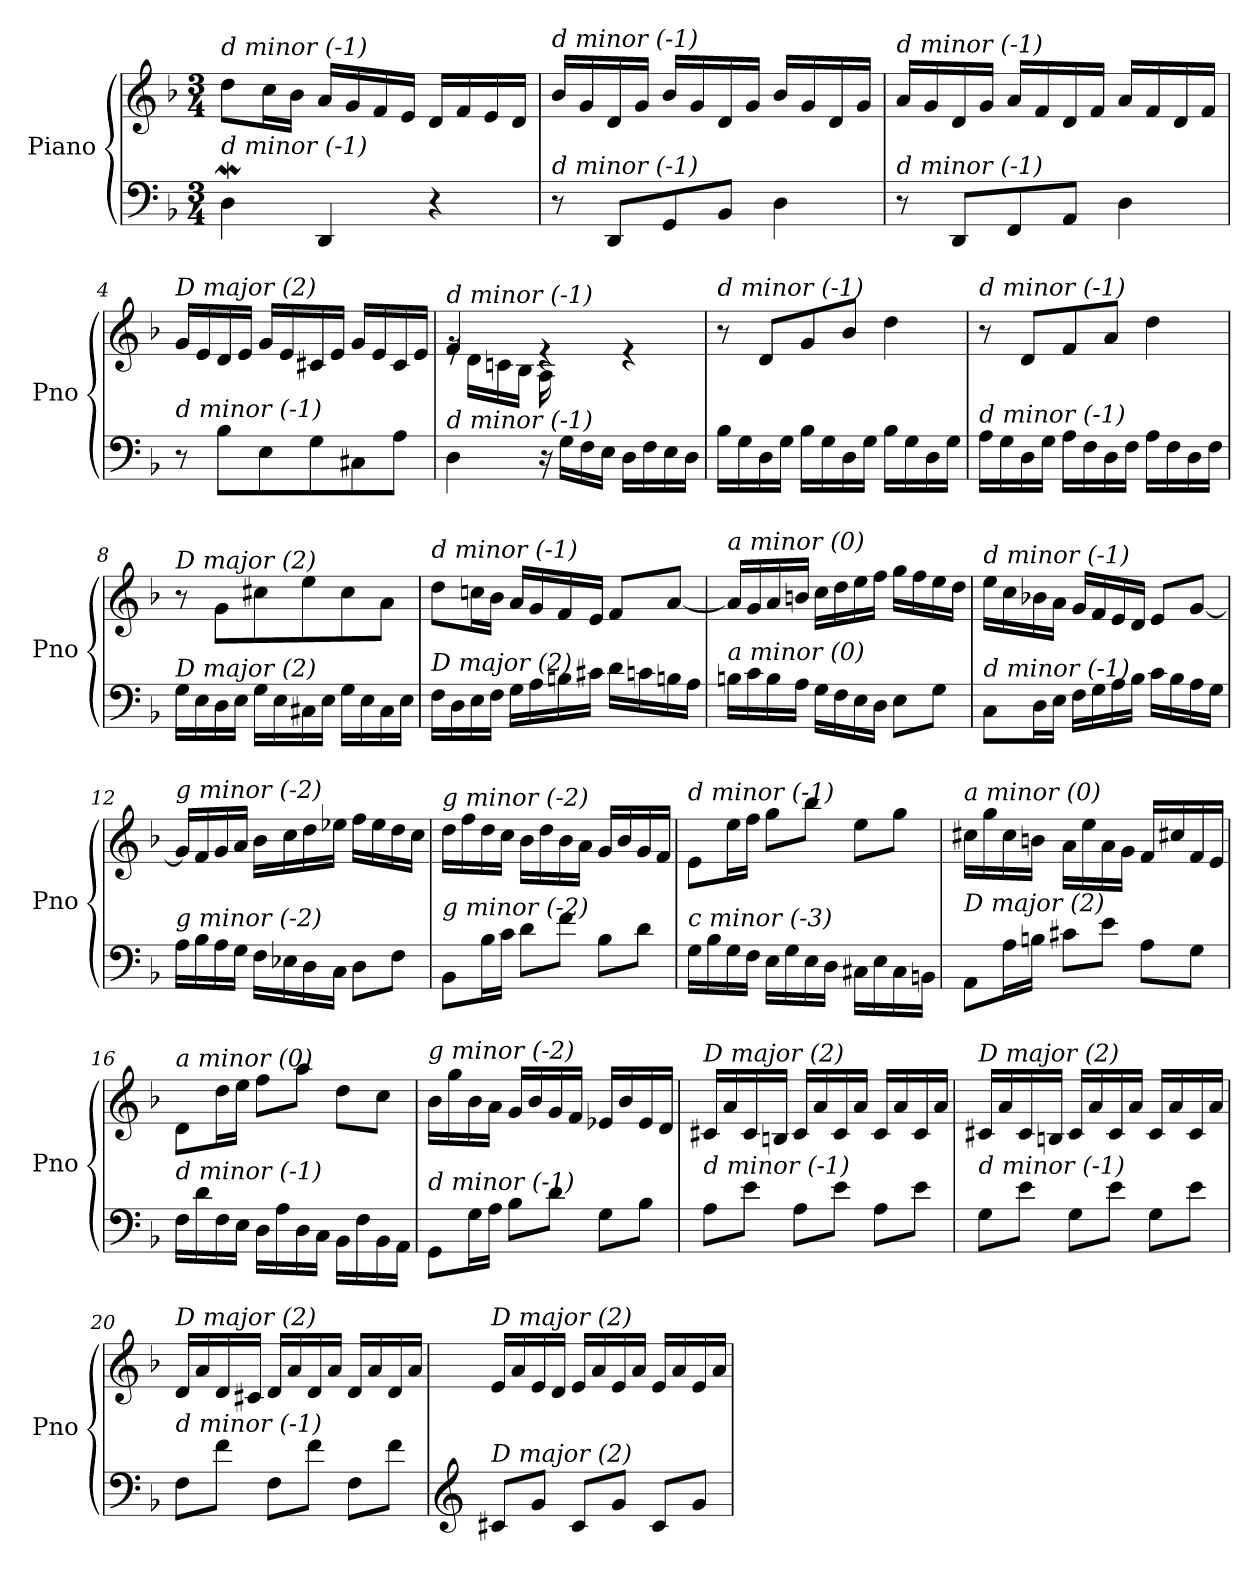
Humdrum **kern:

**kern	**kern
*part1	*part1
*staff2	*staff1
*I"Piano	*
*I'Pno	*
*clefF4	*clefG2
*k[b-]	*k[b-]
*M3/4	*M3/4
=1	=1
!	!LO:TX:i:t=d minor (-1)
!LO:TX:i:t=d minor (-1)	!
4DW\	8dd\L
.	16cc\L
.	16b-\JJ
4DD/	16a/LL
.	16g/
.	16f/
.	16e/JJ
4r	16d/LL
.	16f/
.	16e/
.	16d/JJ
=2	=2
!	!LO:TX:i:t=d minor (-1)
!LO:TX:i:t=d minor (-1)	!
8r	16b-/LL
.	16g/
8DD/L	16d/
.	16g/JJ
8GG/	16b-/LL
.	16g/
8BB-/J	16d/
.	16g/JJ
4D\	16b-/LL
.	16g/
.	16d/
.	16g/JJ
=3	=3
!	!LO:TX:i:t=d minor (-1)
!LO:TX:i:t=d minor (-1)	!
8r	16a/LL
.	16g/
8DD/L	16d/
.	16g/JJ
8FF/	16a/LL
.	16f/
8AA/J	16d/
.	16f/JJ
4D\	16a/LL
.	16f/
.	16d/
.	16f/JJ
=4	=4
!	!LO:TX:i:t=D major (2)
!LO:TX:i:t=d minor (-1)	!
8r	16g/LL
.	16e/
8B-\L	16d/
.	16e/JJ
8E\	16g/LL
.	16e/
8G\	16c#X/
.	16e/JJ
8C#X\	16g/LL
.	16e/
8A\J	16c#/
.	16e/JJ
!!LO:LB:g=z
=5	=5
*^	*^
!	!	!LO:TX:i:t=d minor (-1)	!
!LO:TX:i:t=d minor (-1)	!	!	!
4ryy	4D\	4f/	16rg
.	.	.	16d\LL
.	.	.	16cn\
.	.	.	16B-\JJ
16ryy	16r	4re	16A\
4..ryy	16G\LL	.	4..ryy
.	16F\	.	.
.	16E\JJ	.	.
.	16D\LL	4re	.
.	16F\	.	.
.	16E\	.	.
.	16D\JJ	.	.
*	*	*v	*v
=6	=6	=6
!	!	!LO:TX:i:t=d minor (-1)
!LO:TX:i:t=d minor (-1)	!	!
*v	*v	*
16B-\LL	8r
16G\	.
16D\	8d/L
16G\JJ	.
16B-\LL	8g/
16G\	.
16D\	8b-/J
16G\JJ	.
16B-\LL	4dd\
16G\	.
16D\	.
16G\JJ	.
=7	=7
!	!LO:TX:i:t=d minor (-1)
!LO:TX:i:t=d minor (-1)	!
16A\LL	8r
16G\	.
16D\	8d/L
16G\JJ	.
16A\LL	8f/
16F\	.
16D\	8a/J
16F\JJ	.
16A\LL	4dd\
16F\	.
16D\	.
16F\JJ	.
=8	=8
!	!LO:TX:i:t=D major (2)
!LO:TX:i:t=D major (2)	!
16G\LL	8r
16E\	.
16D\	8g\L
16E\JJ	.
16G\LL	8cc#X\
16E\	.
16C#X\	8ee\
16E\JJ	.
16G\LL	8cc#\
16E\	.
16C#\	8a\J
16E\JJ	.
!!LO:LB:g=z
=9	=9
!	!LO:TX:i:t=d minor (-1)
!LO:TX:i:t=D major (2)	!
16F\LL	8dd\L
16D\	.
16E\	16ccn\L
16F\JJ	16b-\JJ
16G\LL	16a/LL
16A\	16g/
16Bn\	16f/
16c#X\JJ	16e/JJ
16d\LL	8f/L
16cn\	.
16Bn\	[8a/J
16A\JJ	.
=10	=10
!	!LO:TX:i:t=a minor (0)
!LO:TX:i:t=a minor (0)	!
16Bn\LL	16a/LL]
16c\	16g/
16B\	16a/
16A\JJ	16bn/JJ
16G\LL	16cc\LL
16F\	16dd\
16E\	16ee\
16D\JJ	16ff\JJ
8E\L	16gg\LL
.	16ff\
8G\J	16ee\
.	16dd\JJ
=11	=11
!	!LO:TX:i:t=d minor (-1)
!LO:TX:i:t=d minor (-1)	!
8C\L	16ee\LL
.	16cc\
16D\L	16b-X\
16E\JJ	16a\JJ
16F\LL	16g/LL
16G\	16f/
16A\	16e/
16B-\JJ	16d/JJ
16c\LL	8e/L
16B-\	.
16A\	[8g/J
16G\JJ	.
=12	=12
!	!LO:TX:i:t=g minor (-2)
!LO:TX:i:t=g minor (-2)	!
16A\LL	16g/LL]
16B-\	16f/
16A\	16g/
16G\JJ	16a/JJ
16F\LL	16b-\LL
16E-X\	16cc\
16D\	16dd\
16C\JJ	16ee-X\JJ
8D\L	16ff\LL
.	16ee-\
8F\J	16dd\
.	16cc\JJ
!!LO:LB:g=z
=13	=13
!	!LO:TX:i:t=g minor (-2)
!LO:TX:i:t=g minor (-2)	!
8BB-\L	16dd\LL
.	16ff\
16B-\L	16dd\
16c\JJ	16cc\JJ
8d\L	16b-\LL
.	16dd\
8f\J	16b-\
.	16a\JJ
8B-\L	16g/LL
.	16b-/
8d\J	16g/
.	16f/JJ
=14	=14
!	!LO:TX:i:t=d minor (-1)
!LO:TX:i:t=c minor (-3)	!
16G\LL	8e\L
16B-\	.
16G\	16ee\L
16F\JJ	16ff\JJ
16E\LL	8gg\L
16G\	.
16E\	8bb-\J
16D\JJ	.
16C#X\LL	8ee\L
16E\	.
16C#\	8gg\J
16BBn\JJ	.
=15	=15
!	!LO:TX:i:t=a minor (0)
!LO:TX:i:t=D major (2)	!
8AA\L	16cc#X\LL
.	16gg\
16A\L	16cc#\
16Bn\JJ	16bn\JJ
8c#X\L	16a\LL
.	16ee\
8e\J	16a\
.	16g\JJ
8A\L	16f/LL
.	16cc#X/
8G\J	16f/
.	16e/JJ
=16	=16
!	!LO:TX:i:t=a minor (0)
!LO:TX:i:t=d minor (-1)	!
16F\LL	8d\L
16d\	.
16F\	16dd\L
16E\JJ	16ee\JJ
16D\LL	8ff\L
16A\	.
16D\	8aa\J
16C\JJ	.
16BB-\LL	8dd\L
16F\	.
16BB-\	8cc\J
16AA\JJ	.
!!LO:LB:g=z
=17	=17
!	!LO:TX:i:t=g minor (-2)
!LO:TX:i:t=d minor (-1)	!
8GG\L	16b-\LL
.	16gg\
16G\L	16b-\
16A\JJ	16a\JJ
8B-\L	16g/LL
.	16b-/
8d\J	16g/
.	16f/JJ
8G\L	16e-X/LL
.	16b-/
8B-\J	16e-/
.	16d/JJ
=18	=18
!	!LO:TX:i:t=D major (2)
!LO:TX:i:t=d minor (-1)	!
8A\L	16c#X/LL
.	16a/
8e\J	16c#/
.	16Bn/JJ
8A\L	16c#/LL
.	16a/
8e\J	16c#/
.	16a/JJ
8A\L	16c#/LL
.	16a/
8e\J	16c#/
.	16a/JJ
=19	=19
!	!LO:TX:i:t=D major (2)
!LO:TX:i:t=d minor (-1)	!
8G\L	16c#X/LL
.	16a/
8e\J	16c#/
.	16Bn/JJ
8G\L	16c#/LL
.	16a/
8e\J	16c#/
.	16a/JJ
8G\L	16c#/LL
.	16a/
8e\J	16c#/
.	16a/JJ
=20	=20
!	!LO:TX:i:t=D major (2)
!LO:TX:i:t=d minor (-1)	!
8F\L	16d/LL
.	16a/
8f\J	16d/
.	16c#X/JJ
8F\L	16d/LL
.	16a/
8f\J	16d/
.	16a/JJ
8F\L	16d/LL
.	16a/
8f\J	16d/
.	16a/JJ
!!LO:PB:g=z
=21	=21
*clefG2	*
!	!LO:TX:i:t=D major (2)
!LO:TX:i:t=D major (2)	!
8c#X/L	16e/LL
.	16a/
8g/J	16e/
.	16d/JJ
8c#/L	16e/LL
.	16a/
8g/J	16e/
.	16a/JJ
8c#/L	16e/LL
.	16a/
8g/J	16e/
.	16a/JJ
=	=
*-	*-
